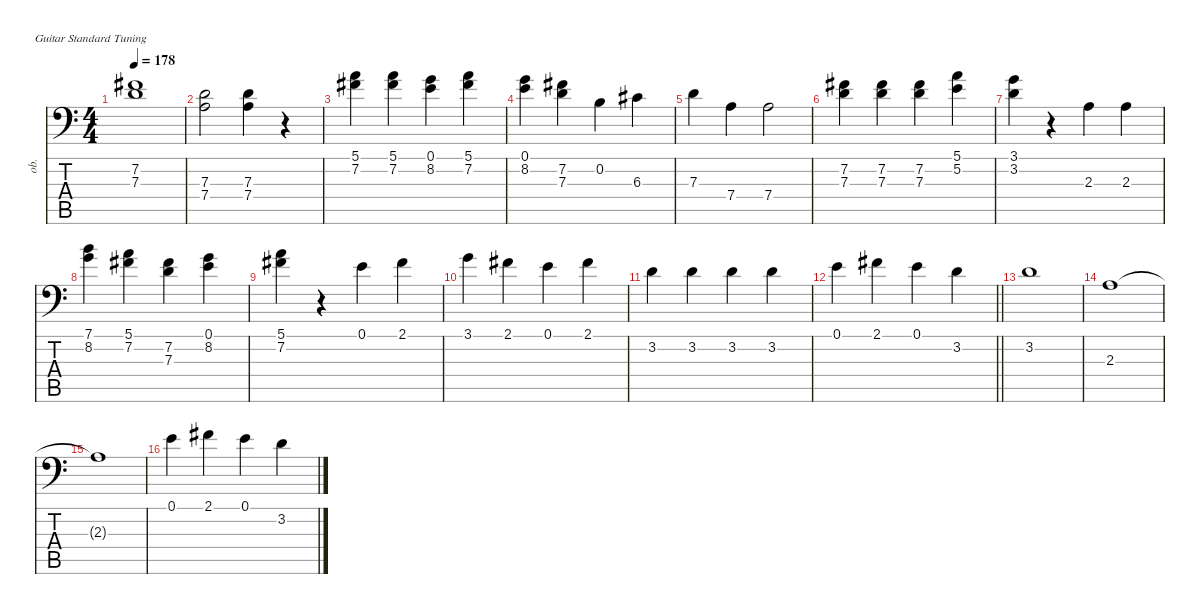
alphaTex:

\defaultSystemsLayout 4
\hideDynamics
\bracketExtendMode nobrackets
\otherSystemsTrackNameOrientation horizontal
\track ("Vocals" "ob.") {mute instrument oboe}
\staff {score tabs}
\tuning (E4 B3 G3 D3 A2 E2)
\ts (4 4)
\tempo 178
\clef f4
\ks c
(7.2{acc #} 7.3).1{dy ff beam Down} |
(7.3 7.4).2{beam Down} (7.3 7.4).4{beam Down} r.4{beam Down} |
(5.1 7.2{acc #}).4{beam Down} (5.1 7.2{acc #}).4{beam Down} (0.1 8.2).4{dy fff beam Down} (5.1 7.2{acc #}).4{dy ff beam Down} |
(0.1 8.2).4{dy fff beam Down} (7.2{acc #} 7.3).4{dy ff beam Down} 0.2.4{dy fff beam Down} 6.3{acc #}.4{beam Down} |
7.3.4{beam Down} 7.4.4{dy ff beam Down} 7.4.2{dy fff beam Down} |
(7.2{acc #} 7.3).4{dy ff beam Down} (7.2{acc #} 7.3).4{beam Down} (7.2{acc #} 7.3).4{beam Down} (5.1 5.2).4{beam Down} |
(3.1 3.2).4{beam Down} r.4{beam Down} 2.3.4{dy fff beam Down} 2.3.4{beam Down} |
(7.1 8.2).4{dy ff beam Down} (5.1 7.2{acc #}).4{beam Down} (7.2{acc #} 7.3).4{beam Down} (0.1 8.2).4{dy fff beam Down} |
(5.1 7.2{acc #}).4{dy ff beam Down} r.4{beam Down} 0.1.4{dy fff beam Down} 2.1{acc #}.4{beam Down} |
3.1.4{beam Down} 2.1{acc #}.4{beam Down} 0.1.4{beam Down} 2.1{acc #}.4{beam Down} |
3.2.4{beam Down} 3.2.4{beam Down} 3.2.4{beam Down} 3.2.4{beam Down} |
\barLineRight lightlight
0.1.4{beam Down} 2.1{acc #}.4{beam Down} 0.1.4{beam Down} 3.2.4{dy ff beam Down} |
3.2.1{dy fff beam Down} |
2.3.1{dy ff beam Down} |
2.3{t}.1{dy f beam Down} |
0.1.4{dy fff beam Down} 2.1{acc #}.4{beam Down} 0.1.4{beam Down} 3.2.4{dy ff beam Down}
